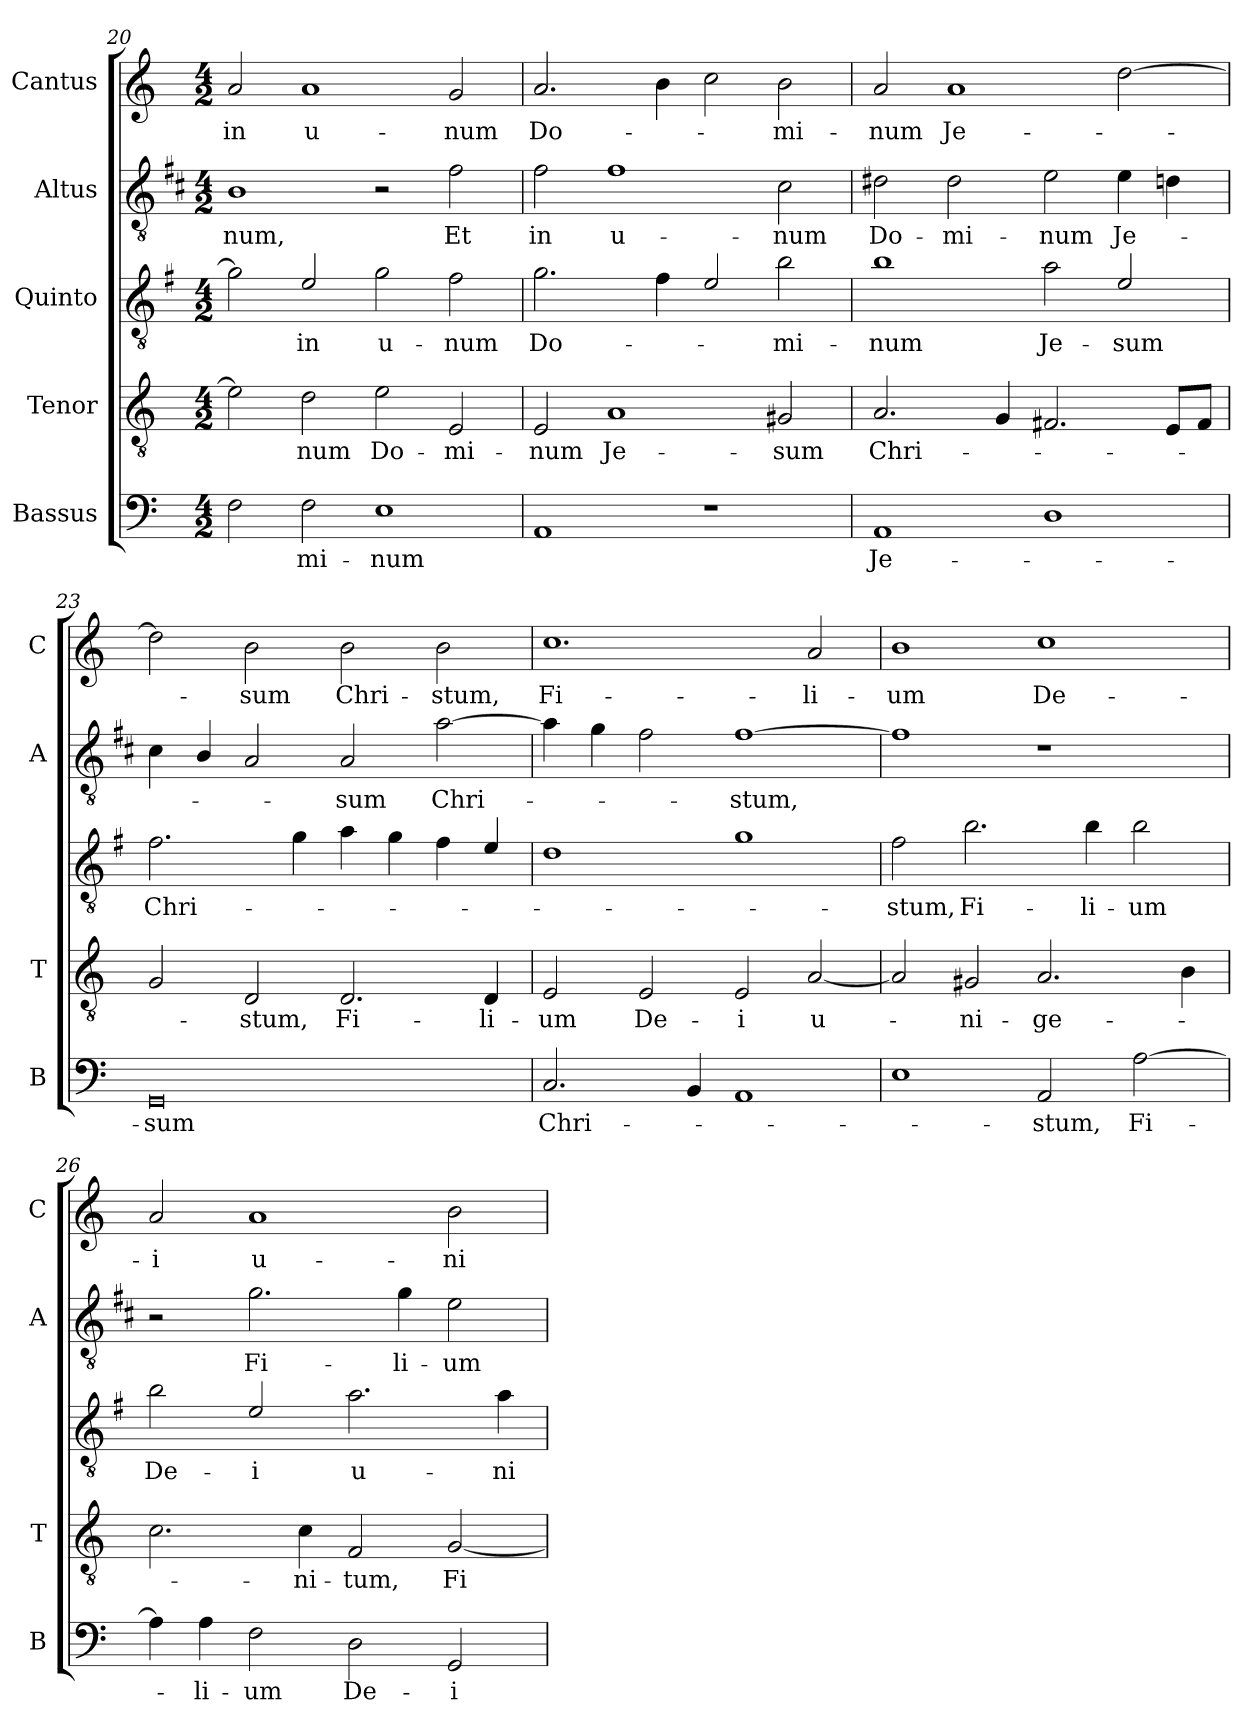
**kern	**text	**kern	**text	**kern	**text	**kern	**text	**kern	**text
*part5	*part5	*part4	*part4	*part3	*part3	*part2	*part2	*part1	*part1
*staff5	*staff5	*staff4	*staff4	*staff3	*staff3	*staff2	*staff2	*staff1	*staff1
*I"Bassus	*	*I"Tenor	*	*I"Quinto	*	*I"Altus	*	*I"Cantus	*
*I'B	*	*I'T	*	*	*	*I'A	*	*I'C	*
*clefF4	*	*clefGv2	*	*clefGv2	*	*clefGv2	*	*clefG2	*
*	*	*	*	*ITrd4c7	*	*ITrd1c2	*	*	*
*k[]	*	*k[]	*	*k[]	*	*k[]	*	*k[]	*
*C:	*	*C:	*	*C:	*	*C:	*	*C:	*
*M4/2	*	*M4/2	*	*M4/2	*	*M4/2	*	*M4/2	*
=20	=20	=20	=20	=20	=20	=20	=20	=20	=20
!	!	!	!	!	!	!	!LO:LY:b	!	!LO:LY:b
2F\	.	2e\]	.	2c\]	.	1A	-num,	2a/	in
!	!LO:LY:b	!	!LO:LY:b	!	!LO:LY:b	!	!	!	!LO:LY:b
2F\	-mi-	2d\	-num	2A/	in	.	.	1a	u-
!	!LO:LY:b	!	!LO:LY:b	!	!LO:LY:b	!	!	!	!
1E	-num	2e\	Do-	2c\	u-	2r	.	.	.
!	!	!	!LO:LY:b	!	!LO:LY:b	!	!LO:LY:b	!	!LO:LY:b
.	.	2E/	-mi-	2B\	-num	2e\	Et	2g/	-num
=21	=21	=21	=21	=21	=21	=21	=21	=21	=21
!	!	!	!LO:LY:b	!	!LO:LY:b	!	!LO:LY:b	!	!LO:LY:b
1AA	.	2E/	-num	2.c\	Do-	2e\	in	2.a/	Do-
!	!	!	!LO:LY:b	!	!	!	!LO:LY:b	!	!
.	.	1A	Je-	.	.	1e	u-	.	.
.	.	.	.	4B\	.	.	.	4b\	.
1r	.	.	.	2A/	.	.	.	2cc\	.
!	!	!	!LO:LY:b	!	!LO:LY:b	!	!LO:LY:b	!	!LO:LY:b
.	.	2G#X/	-sum	2e\	-mi-	2B\	-num	2b\	-mi-
=22	=22	=22	=22	=22	=22	=22	=22	=22	=22
!	!LO:LY:b	!	!LO:LY:b	!	!LO:LY:b	!	!LO:LY:b	!	!LO:LY:b
1AA	Je-	2.A/	Chri-	1e	-num	2c#X\	Do-	2a/	-num
!	!	!	!	!	!	!	!LO:LY:b	!	!LO:LY:b
.	.	.	.	.	.	2c#\	-mi-	1a	Je-
.	.	4G/	.	.	.	.	.	.	.
!	!	!	!	!	!LO:LY:b	!	!LO:LY:b	!	!
1D	.	2.F#X/	.	2d\	Je-	2d\	-num	.	.
!	!	!	!	!	!LO:LY:b	!	!LO:LY:b	!	!
.	.	.	.	2A/	-sum	4d\	Je-	[2dd\	.
.	.	8E/L	.	.	.	4cn\	.	.	.
.	.	8F#/J	.	.	.	.	.	.	.
=23	=23	=23	=23	=23	=23	=23	=23	=23	=23
!	!LO:LY:b	!	!	!	!LO:LY:b	!	!	!	!
0GG	-sum	2G/	.	2.B\	Chri-	4B\	.	2dd\]	.
.	.	.	.	.	.	4A/	.	.	.
!	!	!	!LO:LY:b	!	!	!	!	!	!LO:LY:b
.	.	2D/	-stum,	.	.	2G/	.	2b\	-sum
.	.	.	.	4c\	.	.	.	.	.
!	!	!	!LO:LY:b	!	!	!	!LO:LY:b	!	!LO:LY:b
.	.	2.D/	Fi-	4d\	.	2G/	-sum	2b\	Chri-
.	.	.	.	4c\	.	.	.	.	.
!	!	!	!	!	!	!	!LO:LY:b	!	!LO:LY:b
.	.	.	.	4B\	.	[2g\	Chri-	2b\	-stum,
!	!	!	!LO:LY:b	!	!	!	!	!	!
.	.	4D/	-li-	4A/	.	.	.	.	.
!!LO:LB:g=z
=24	=24	=24	=24	=24	=24	=24	=24	=24	=24
!	!LO:LY:b	!	!LO:LY:b	!	!	!	!	!	!LO:LY:b
2.C/	Chri-	2E/	-um	1G	.	4g\]	.	1.cc	Fi-
.	.	.	.	.	.	4f\	.	.	.
!	!	!	!LO:LY:b	!	!	!	!	!	!
.	.	2E/	De-	.	.	2e\	.	.	.
4BB/	.	.	.	.	.	.	.	.	.
!	!	!	!LO:LY:b	!	!	!	!LO:LY:b	!	!
1AA	.	2E/	-i	1c	.	[1e	-stum,	.	.
!	!	!	!LO:LY:b	!	!	!	!	!	!LO:LY:b
.	.	[2A/	u-	.	.	.	.	2a/	-li-
=25	=25	=25	=25	=25	=25	=25	=25	=25	=25
!	!	!	!	!	!LO:LY:b	!	!	!	!LO:LY:b
1E	.	2A/]	.	2B\	-stum,	1e]	.	1b	-um
!	!	!	!LO:LY:b	!	!LO:LY:b	!	!	!	!
.	.	2G#X/	-ni-	2.e\	Fi-	.	.	.	.
!	!LO:LY:b	!	!LO:LY:b	!	!	!	!	!	!LO:LY:b
2AA/	-stum,	2.A/	-ge-	.	.	1r	.	1cc	De-
!	!	!	!	!	!LO:LY:b	!	!	!	!
.	.	.	.	4e\	-li-	.	.	.	.
!	!LO:LY:b	!	!	!	!LO:LY:b	!	!	!	!
[2A\	Fi-	.	.	2e\	-um	.	.	.	.
.	.	4B\	.	.	.	.	.	.	.
=26	=26	=26	=26	=26	=26	=26	=26	=26	=26
!	!	!	!	!	!LO:LY:b	!	!	!	!LO:LY:b
4A\]	.	2.c\	.	2e\	De-	2r	.	2a/	-i
!	!LO:LY:b	!	!	!	!	!	!	!	!
4A\	-li-	.	.	.	.	.	.	.	.
!	!LO:LY:b	!	!	!	!LO:LY:b	!	!LO:LY:b	!	!LO:LY:b
2F\	-um	.	.	2A/	-i	2.f\	Fi-	1a	u-
!	!	!	!LO:LY:b	!	!	!	!	!	!
.	.	4c\	-ni-	.	.	.	.	.	.
!	!LO:LY:b	!	!LO:LY:b	!	!LO:LY:b	!	!	!	!
2D\	De-	2F/	-tum,	2.d\	u-	.	.	.	.
!	!	!	!	!	!	!	!LO:LY:b	!	!
.	.	.	.	.	.	4f\	-li-	.	.
!	!LO:LY:b	!	!LO:LY:b	!	!	!	!LO:LY:b	!	!LO:LY:b
2GG/	-i	[2G/	Fi-	.	.	2d\	-um	2b\	-ni-
!	!	!	!	!	!LO:LY:b	!	!	!	!
.	.	.	.	4d\	-ni-	.	.	.	.
=	=	=	=	=	=	=	=	=	=
*-	*-	*-	*-	*-	*-	*-	*-	*-	*-
